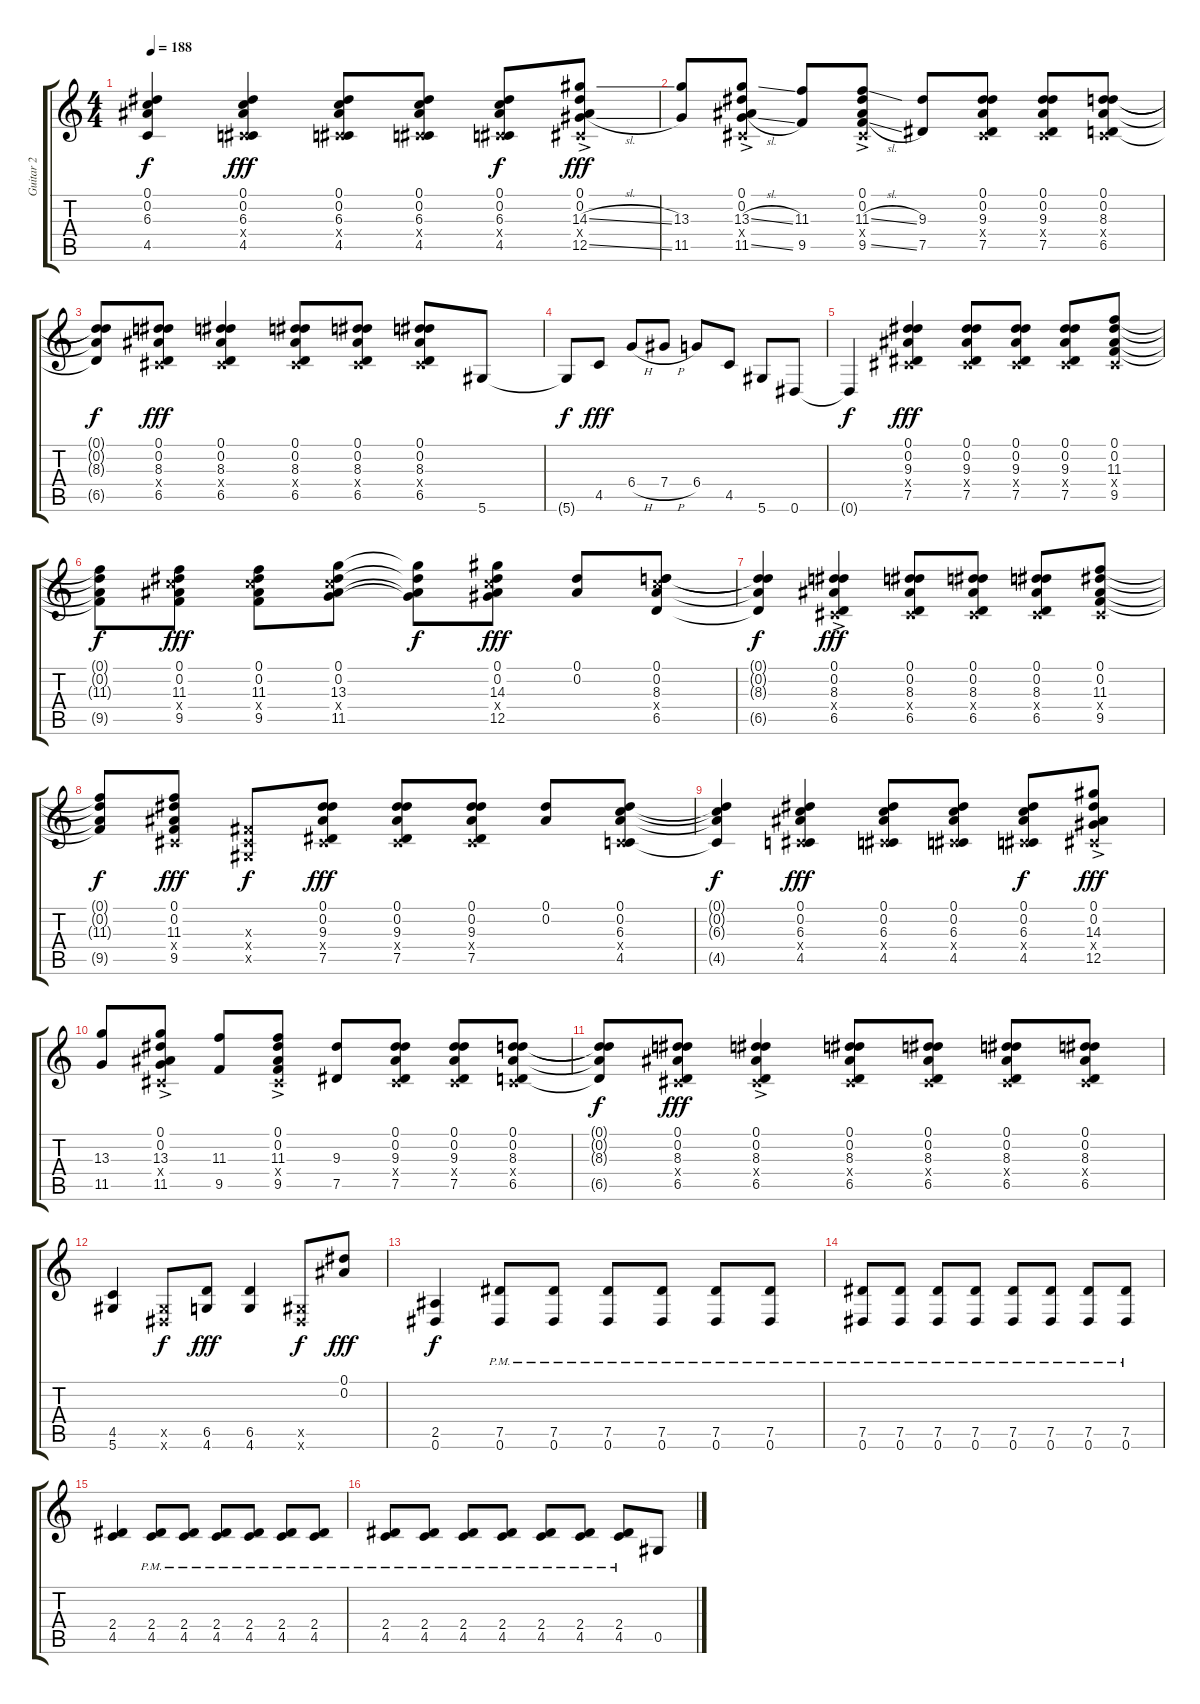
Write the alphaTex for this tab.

\track ("Guitar 2" "Guitar 2") {instrument distortionguitar}
\staff {score tabs}
\tuning (Eb4 Bb3 Gb3 Db3 Ab2 Eb2) {hide}
\ts (4 4)
\tempo 188
\clef g2
\ks c
(0.1{t} 0.2{t} 6.3{t} 4.5{t}).4{dy f} (0.1 0.2 6.3 0.4{x} 4.5).4{dy fff} (0.1 0.2 6.3 0.4{x} 4.5).8 (0.1 0.2 6.3 0.4{x} 4.5).8 (0.1 0.2 6.3 0.4{x} 4.5).8{dy f} (0.1{ac} 0.2{ac} 14.3{sl ac} 0.4{ac x} 12.5{sl ac}).8{dy fff} |
(13.3 11.5).8 (0.1{ac} 0.2 13.3{sl ac} 0.4{ac x} 11.5{sl ac}).8 (11.3 9.5).8 (0.1{ac} 0.2{ac} 11.3{sl ac} 0.4{x} 9.5{sl ac}).8 (9.3 7.5).8 (0.1 0.2 9.3 0.4{x} 7.5).8 (0.1 0.2 9.3 0.4{x} 7.5).8 (0.1 0.2 8.3 0.4{x} 6.5).8 |
(0.1{t} 0.2{t} 8.3{t} 6.5{t}).8{dy f} (0.1 0.2 8.3 0.4{x} 6.5).8{dy fff} (0.1 0.2 8.3 0.4{x} 6.5).4 (0.1 0.2 8.3 0.4{x} 6.5).8 (0.1 0.2 8.3 0.4{x} 6.5).8 (0.1 0.2 8.3 0.4{x} 6.5).8 5.6.8 |
5.6{t}.8{dy f} 4.5.8{dy fff} 6.4{h}.8 7.4{h}.8 6.4.8 4.5.8 5.6.8 0.6.8 |
0.6{t}.4{dy f} (0.1 0.2 9.3 0.4{x} 7.5).4{dy fff} (0.1 0.2 9.3 0.4{x} 7.5).8 (0.1 0.2 9.3 0.4{x} 7.5).8 (0.1 0.2 9.3 0.4{x} 7.5).8 (0.1 0.2 11.3 0.4{x} 9.5).8 |
(0.1{t} 0.2{t} 11.3{t} 9.5{t}).8{dy f} (0.1 0.2 11.3 11.4{x} 9.5).8{dy fff} (0.1 0.2 11.3 11.4{x} 9.5).8 (0.1 0.2 13.3 11.4{x} 11.5).8 (0.1{t} 0.2{t} 13.3{t} 11.5{t}).8{dy f} (0.1 0.2 14.3 11.4{x} 12.5).8{dy fff} (0.1 0.2).8 (0.1 0.2 8.3 11.4{x} 6.5).8 |
(0.1{t} 0.2{t} 8.3{t} 6.5{t}).4{dy f} (0.1{ac} 0.2{ac} 8.3{ac} 0.4{x} 6.5{ac}).4{dy fff} (0.1 0.2 8.3 0.4{x} 6.5).8 (0.1 0.2 8.3 0.4{x} 6.5).8 (0.1 0.2 8.3 0.4{x} 6.5).8 (0.1 0.2 11.3 0.4{x} 9.5).8 |
(0.1{t} 0.2{t} 11.3{t} 9.5{t}).8{dy f} (0.1 0.2 11.3 0.4{x} 9.5).8{dy fff} (0.3{x} 0.4{x} 0.5{x}).8{dy f} (0.1 0.2 9.3 0.4{x} 7.5).8{dy fff} (0.1 0.2 9.3 0.4{x} 7.5).8 (0.1 0.2 9.3 0.4{x} 7.5).8 (0.1 0.2).8 (0.1 0.2 6.3 0.4{x} 4.5).8 |
(0.1{t} 0.2{t} 6.3{t} 4.5{t}).4{dy f} (0.1 0.2 6.3 0.4{x} 4.5).4{dy fff} (0.1 0.2 6.3 0.4{x} 4.5).8 (0.1 0.2 6.3 0.4{x} 4.5).8 (0.1 0.2 6.3 0.4{x} 4.5).8{dy f} (0.1{ac} 0.2 14.3{ac} 0.4{x} 12.5{ac}).8{dy fff} |
(13.3 11.5).8 (0.1{ac} 0.2{ac} 13.3{ac} 0.4{x} 11.5{ac}).8 (11.3 9.5).8 (0.1{ac} 0.2{ac} 11.3{ac} 0.4{x} 9.5{ac}).8 (9.3 7.5).8 (0.1 0.2 9.3 0.4{x} 7.5).8 (0.1 0.2 9.3 0.4{x} 7.5).8 (0.1 0.2 8.3 0.4{x} 6.5).8 |
(0.1{t} 0.2{t} 8.3{t} 6.5{t}).8{dy f} (0.1 0.2 8.3 0.4{x} 6.5).8{dy fff} (0.1{ac} 0.2{ac} 8.3{ac} 0.4{x} 6.5{ac}).4 (0.1 0.2 8.3 0.4{x} 6.5).8 (0.1 0.2 8.3 0.4{x} 6.5).8 (0.1 0.2 8.3 0.4{x} 6.5).8 (0.1 0.2 8.3 0.4{x} 6.5).8 |
(4.5 5.6).4 (0.5{x} 0.6{x}).8{dy f} (6.5 4.6).8{dy fff} (6.5 4.6).4 (0.5{x} 0.6{x}).8{dy f} (0.1 0.2).8{dy fff} |
(2.5 0.6).4{dy f} (7.5{pm} 0.6{pm}).8 (7.5{pm} 0.6{pm}).8 (7.5{pm} 0.6{pm}).8 (7.5{pm} 0.6{pm}).8 (7.5{pm} 0.6{pm}).8 (7.5{pm} 0.6{pm}).8 |
(7.5{pm} 0.6{pm}).8 (7.5{pm} 0.6{pm}).8 (7.5{pm} 0.6{pm}).8 (7.5{pm} 0.6{pm}).8 (7.5{pm} 0.6{pm}).8 (7.5{pm} 0.6{pm}).8 (7.5{pm} 0.6{pm}).8 (7.5{pm} 0.6{pm}).8 |
(2.4 4.5).4 (2.4{pm} 4.5{pm}).8 (2.4{pm} 4.5{pm}).8 (2.4{pm} 4.5{pm}).8 (2.4{pm} 4.5{pm}).8 (2.4{pm} 4.5{pm}).8 (2.4{pm} 4.5{pm}).8 |
(2.4{pm} 4.5{pm}).8 (2.4{pm} 4.5{pm}).8 (2.4{pm} 4.5{pm}).8 (2.4{pm} 4.5{pm}).8 (2.4{pm} 4.5{pm}).8 (2.4{pm} 4.5{pm}).8 (2.4{pm} 4.5{pm}).8 0.5.8
